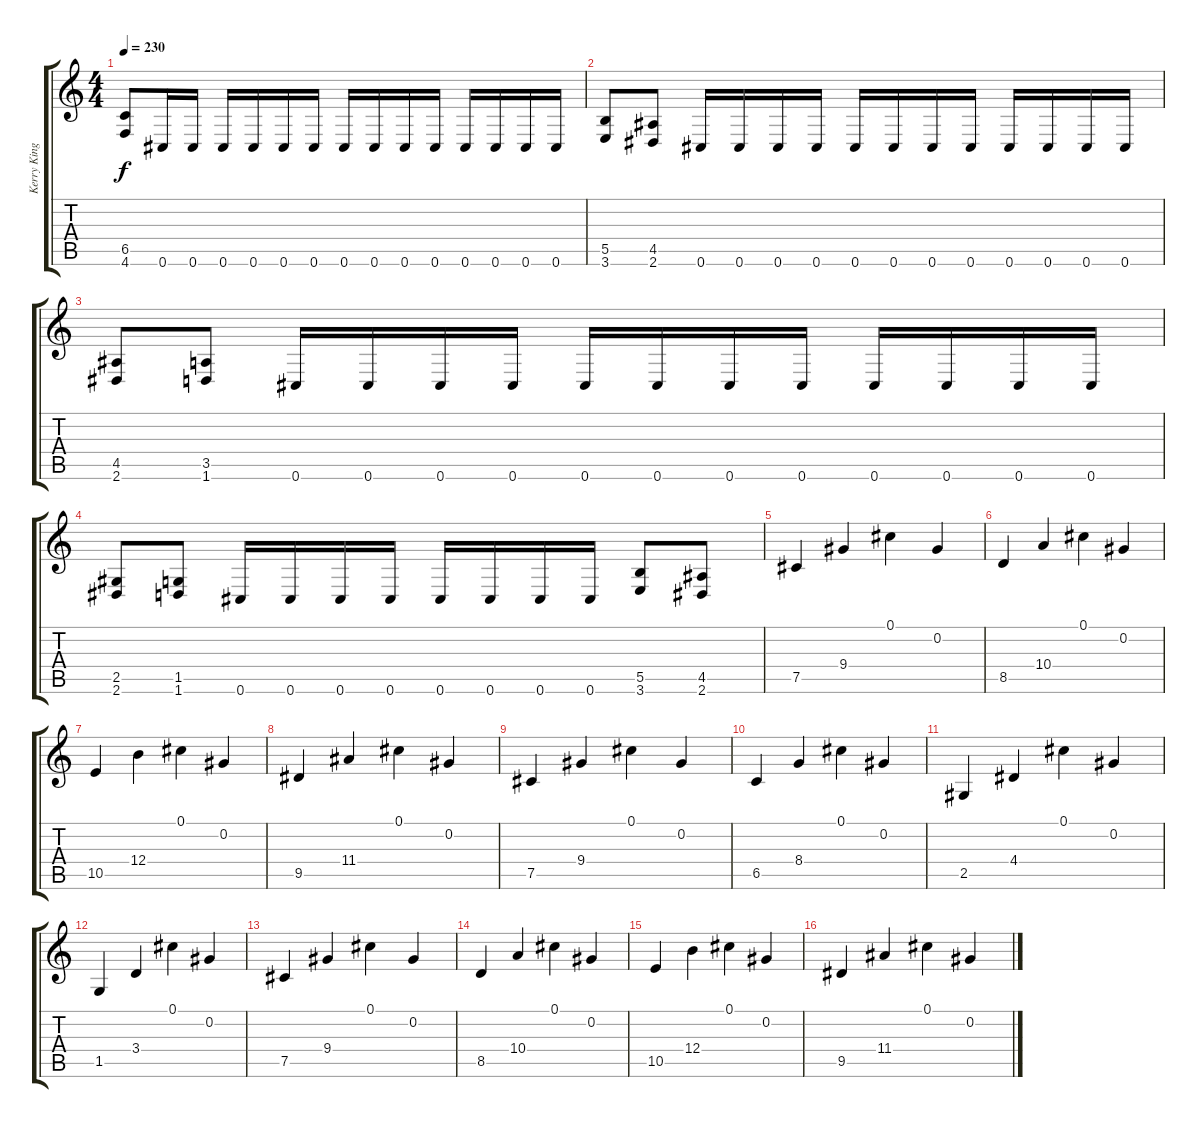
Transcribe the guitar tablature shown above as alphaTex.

\track ("Kerry King" "Kerry King") {instrument distortionguitar}
\staff {score tabs}
\tuning (Db4 Ab3 E3 B2 Gb2 Db2) {hide}
\ts (4 4)
\tempo 230
\clef g2
\ks c
(6.5 4.6).8{dy f} 0.6.16 0.6.16 0.6.16 0.6.16 0.6.16 0.6.16 0.6.16 0.6.16 0.6.16 0.6.16 0.6.16 0.6.16 0.6.16 0.6.16 |
(5.5 3.6).8 (4.5 2.6).8 0.6.16 0.6.16 0.6.16 0.6.16 0.6.16 0.6.16 0.6.16 0.6.16 0.6.16 0.6.16 0.6.16 0.6.16 |
(4.5 2.6).8 (3.5 1.6).8 0.6.16 0.6.16 0.6.16 0.6.16 0.6.16 0.6.16 0.6.16 0.6.16 0.6.16 0.6.16 0.6.16 0.6.16 |
(2.5 2.6).8 (1.5 1.6).8 0.6.16 0.6.16 0.6.16 0.6.16 0.6.16 0.6.16 0.6.16 0.6.16 (5.5 3.6).8 (4.5 2.6).8 |
7.5.4 9.4.4 0.1.4 0.2.4 |
8.5.4 10.4.4 0.1.4 0.2.4 |
10.5.4 12.4.4 0.1.4 0.2.4 |
9.5.4 11.4.4 0.1.4 0.2.4 |
7.5.4 9.4.4 0.1.4 0.2.4 |
6.5.4 8.4.4 0.1.4 0.2.4 |
2.5.4 4.4.4 0.1.4 0.2.4 |
1.5.4 3.4.4 0.1.4 0.2.4 |
7.5.4 9.4.4 0.1.4 0.2.4 |
8.5.4 10.4.4 0.1.4 0.2.4 |
10.5.4 12.4.4 0.1.4 0.2.4 |
9.5.4 11.4.4 0.1.4 0.2.4
